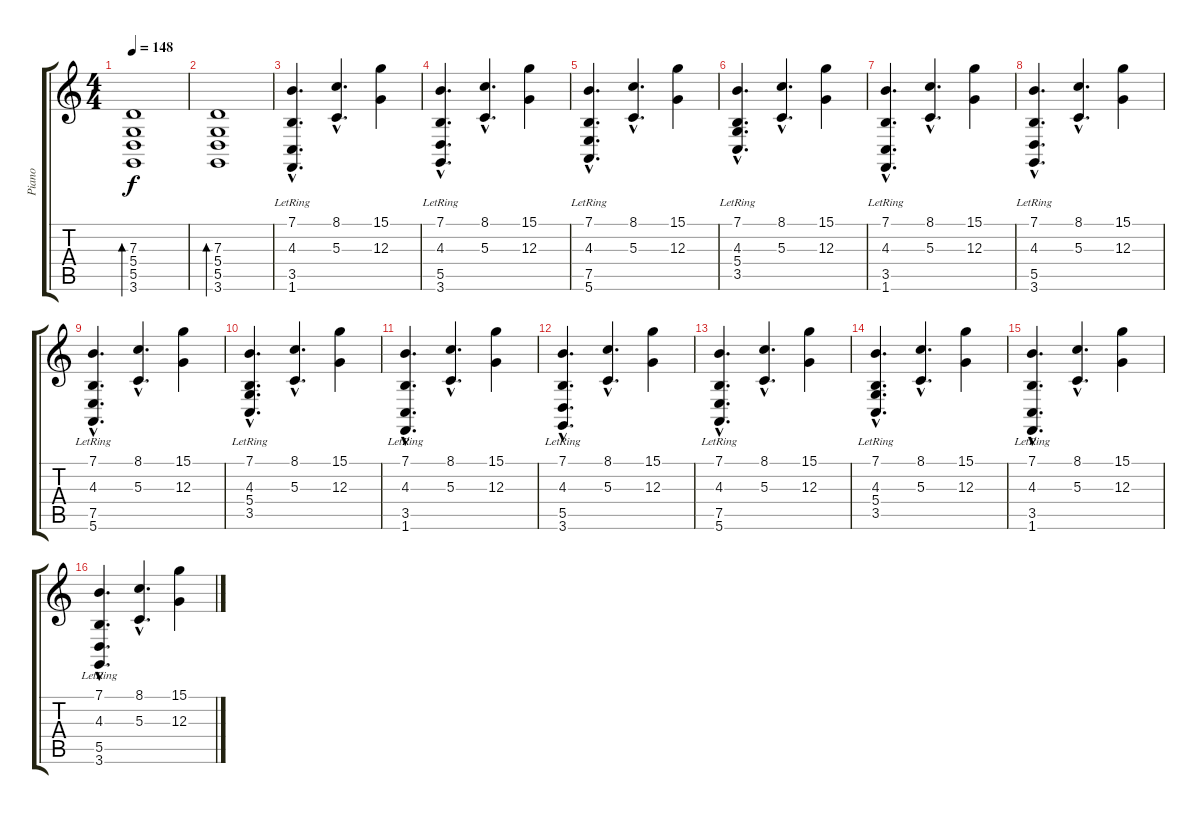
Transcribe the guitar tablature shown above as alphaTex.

\track ("Piano" "Piano") {instrument acousticgrandpiano}
\staff {score tabs}
\tuning (E4 B3 G3 D3 A2 E2) {hide}
\ts (4 4)
\tempo 148
\clef g2
\ks c
(7.3 5.4 5.5 3.6).1{bd 240 dy f} |
(7.3 5.4 5.5 3.6).1{bd 240} |
(7.1{hac} 4.3{hac} 3.5{hac lr} 1.6{hac lr}).4{d} (8.1{hac} 5.3{hac}).4{d} (15.1 12.3).4 |
(7.1{hac} 4.3{hac} 5.5{hac lr} 3.6{hac lr}).4{d} (8.1{hac} 5.3{hac}).4{d} (15.1 12.3).4 |
(7.1{hac} 4.3{hac} 7.5{hac lr} 5.6{hac lr}).4{d} (8.1{hac} 5.3{hac}).4{d} (15.1 12.3).4 |
(7.1{hac} 4.3{hac} 5.4{hac lr} 3.5{hac lr}).4{d} (8.1{hac} 5.3{hac}).4{d} (15.1 12.3).4 |
(7.1{hac} 4.3{hac} 3.5{hac lr} 1.6{hac lr}).4{d} (8.1{hac} 5.3{hac}).4{d} (15.1 12.3).4 |
(7.1{hac} 4.3{hac} 5.5{hac lr} 3.6{hac lr}).4{d} (8.1{hac} 5.3{hac}).4{d} (15.1 12.3).4 |
(7.1{hac} 4.3{hac} 7.5{hac lr} 5.6{hac lr}).4{d} (8.1{hac} 5.3{hac}).4{d} (15.1 12.3).4 |
(7.1{hac} 4.3{hac} 5.4{hac lr} 3.5{hac lr}).4{d} (8.1{hac} 5.3{hac}).4{d} (15.1 12.3).4 |
(7.1{hac} 4.3{hac} 3.5{hac lr} 1.6{hac lr}).4{d} (8.1{hac} 5.3{hac}).4{d} (15.1 12.3).4 |
(7.1{hac} 4.3{hac} 5.5{hac lr} 3.6{hac lr}).4{d} (8.1{hac} 5.3{hac}).4{d} (15.1 12.3).4 |
(7.1{hac} 4.3{hac} 7.5{hac lr} 5.6{hac lr}).4{d} (8.1{hac} 5.3{hac}).4{d} (15.1 12.3).4 |
(7.1{hac} 4.3{hac} 5.4{hac lr} 3.5{hac lr}).4{d} (8.1{hac} 5.3{hac}).4{d} (15.1 12.3).4 |
(7.1{hac} 4.3{hac} 3.5{hac lr} 1.6{hac lr}).4{d} (8.1{hac} 5.3{hac}).4{d} (15.1 12.3).4 |
(7.1{hac} 4.3{hac} 5.5{hac lr} 3.6{hac lr}).4{d} (8.1{hac} 5.3{hac}).4{d} (15.1 12.3).4
